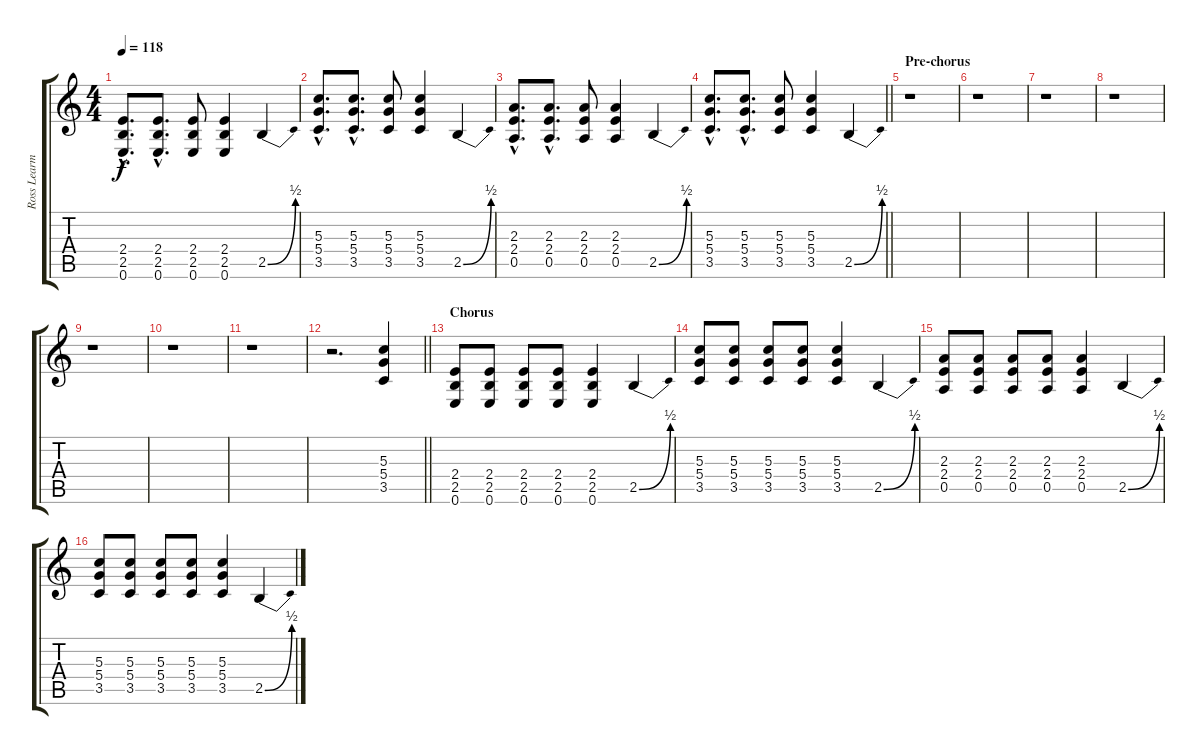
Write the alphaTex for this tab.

\track ("Ross Learmonth (Rhythm Guitar)" "Ross Learm") {instrument distortionguitar}
\staff {score tabs}
\tuning (E4 B3 G3 D3 A2 E2) {hide}
\ts (4 4)
\tempo 118
\clef g2
\ks c
(2.4{hac} 2.5{hac} 0.6{hac}).8{d dy f} (2.4{hac} 2.5{hac} 0.6{hac}).8{d} (2.4 2.5 0.6).8 (2.4 2.5 0.6).4 2.5{be (bend 0 0 60 2)}.4 |
(5.3{hac} 5.4{hac} 3.5{hac}).8{d} (5.3{hac} 5.4{hac} 3.5{hac}).8{d} (5.3 5.4 3.5).8 (5.3 5.4 3.5).4 2.5{be (bend 0 0 60 2)}.4 |
(2.3{hac} 2.4{hac} 0.5{hac}).8{d} (2.3{hac} 2.4{hac} 0.5{hac}).8{d} (2.3 2.4 0.5).8 (2.3 2.4 0.5).4 2.5{be (bend 0 0 60 2)}.4 |
\barLineRight lightlight
(5.3{hac} 5.4{hac} 3.5{hac}).8{d} (5.3{hac} 5.4{hac} 3.5{hac}).8{d} (5.3 5.4 3.5).8 (5.3 5.4 3.5).4 2.5{be (bend 0 0 60 2)}.4 |
\section ("" "Pre-chorus")
r.1 |
r.1 |
r.1 |
r.1 |
r.1 |
r.1 |
r.1 |
\barLineRight lightlight
r.2{d} (5.3 5.4 3.5).4 |
\section ("" "Chorus")
(2.4 2.5 0.6).8 (2.4 2.5 0.6).8 (2.4 2.5 0.6).8 (2.4 2.5 0.6).8 (2.4 2.5 0.6).4 2.5{be (bend 0 0 60 2)}.4 |
(5.3 5.4 3.5).8 (5.3 5.4 3.5).8 (5.3 5.4 3.5).8 (5.3 5.4 3.5).8 (5.3 5.4 3.5).4 2.5{be (bend 0 0 60 2)}.4 |
(2.3 2.4 0.5).8 (2.3 2.4 0.5).8 (2.3 2.4 0.5).8 (2.3 2.4 0.5).8 (2.3 2.4 0.5).4 2.5{be (bend 0 0 60 2)}.4 |
(5.3 5.4 3.5).8 (5.3 5.4 3.5).8 (5.3 5.4 3.5).8 (5.3 5.4 3.5).8 (5.3 5.4 3.5).4 2.5{be (bend 0 0 60 2)}.4
